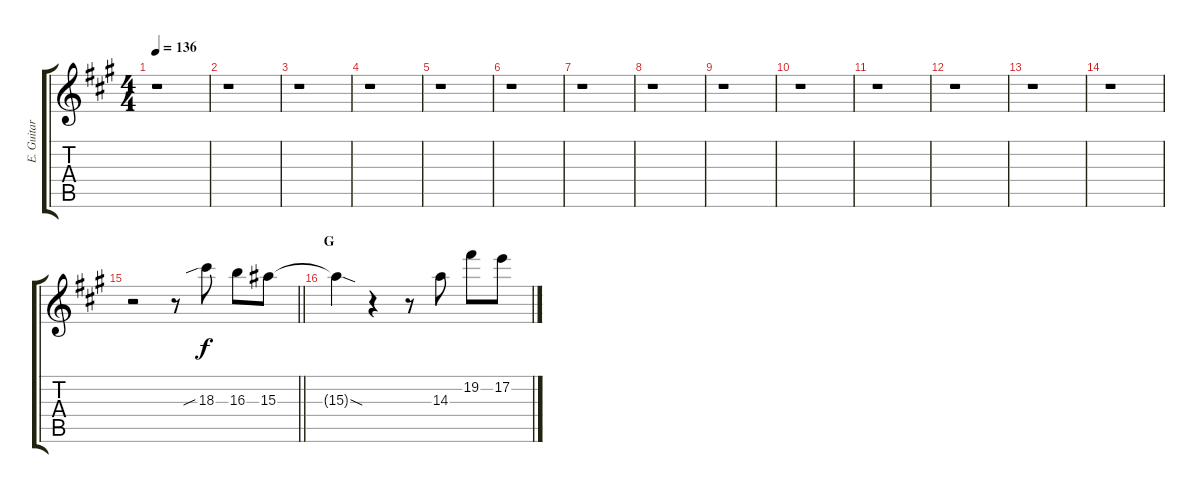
\track ("E. Guitar III" "E. Guitar ") {instrument overdrivenguitar}
\staff {score tabs}
\tuning (E4 B3 G3 D3 A2 E2) {hide}
\ts (4 4)
\tempo 136
\clef g2
\ks a
r.1{dy f} |
r.1 |
r.1 |
r.1 |
r.1 |
r.1 |
r.1 |
r.1 |
r.1 |
r.1 |
r.1 |
r.1 |
r.1 |
r.1 |
\barLineRight lightlight
r.2 r.8 18.3{sib}.8 16.3.8 15.3.8 |
\section ("" "G")
15.3{sod t}.4 r.4 r.8 14.3.8 19.2.8 17.2.8
